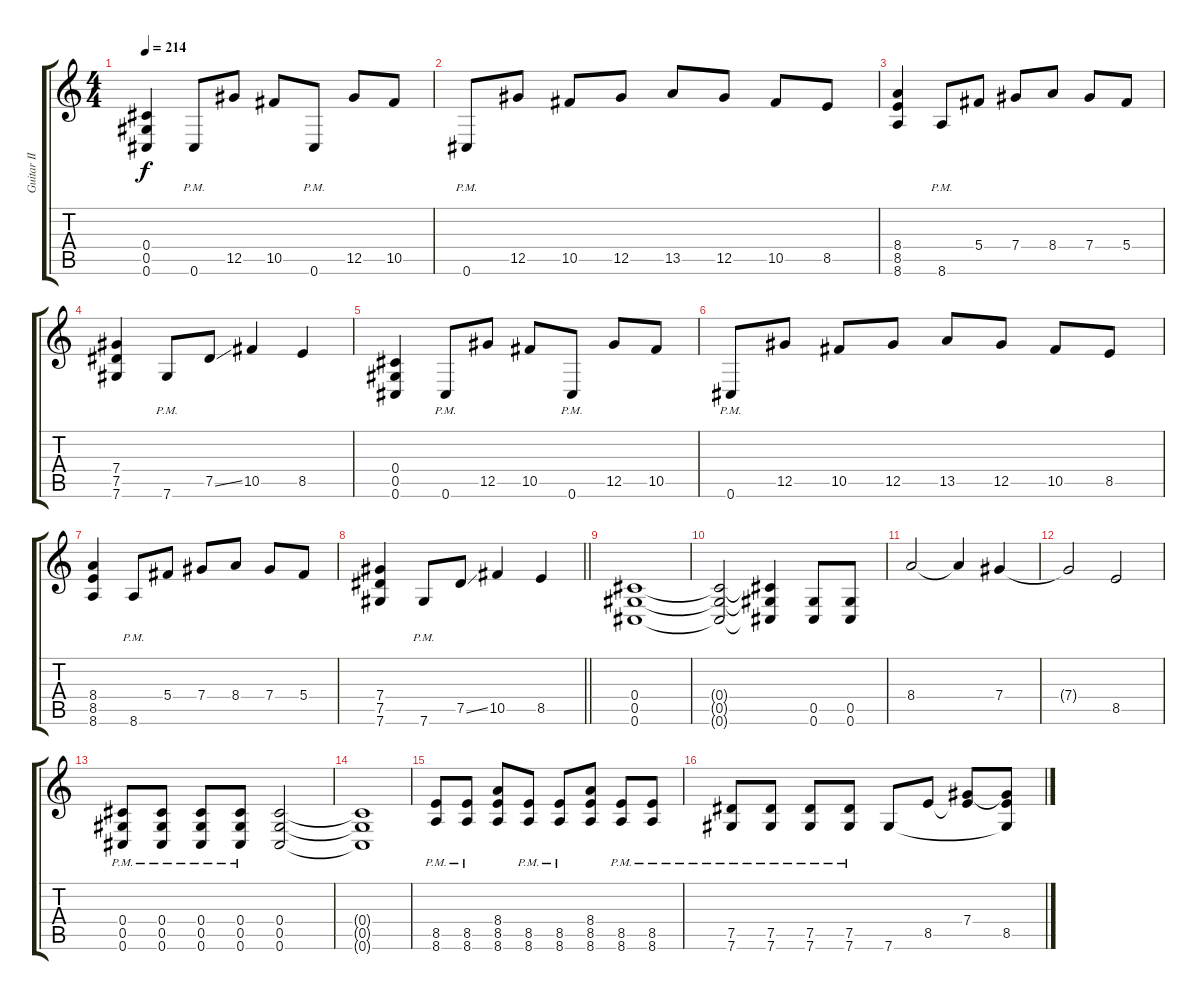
\track ("Guitar II" "Guitar II") {instrument distortionguitar}
\staff {score tabs}
\tuning (Eb4 Bb3 Gb3 Db3 Ab2 Db2) {hide}
\ts (4 4)
\tempo 214
\clef g2
\ks c
(0.4 0.5 0.6).4{dy f} 0.6{pm}.8 12.5.8 10.5.8 0.6{pm}.8 12.5.8 10.5.8 |
0.6{pm}.8 12.5.8 10.5.8 12.5.8 13.5.8 12.5.8 10.5.8 8.5.8 |
(8.4 8.5 8.6).4 8.6{pm}.8 5.4.8 7.4.8 8.4.8 7.4.8 5.4.8 |
(7.4 7.5 7.6).4 7.6{pm}.8 7.5{ss}.8 10.5.4 8.5.4 |
(0.4 0.5 0.6).4 0.6{pm}.8 12.5.8 10.5.8 0.6{pm}.8 12.5.8 10.5.8 |
0.6{pm}.8 12.5.8 10.5.8 12.5.8 13.5.8 12.5.8 10.5.8 8.5.8 |
(8.4 8.5 8.6).4 8.6{pm}.8 5.4.8 7.4.8 8.4.8 7.4.8 5.4.8 |
\barLineRight lightlight
(7.4 7.5 7.6).4 7.6{pm}.8 7.5{ss}.8 10.5.4 8.5.4 |
\section ("" "")
(0.4 0.5 0.6).1 |
(0.4{t} 0.5{t} 0.6{t}).2 (0.4{t} 0.5{t} 0.6{t}).4 (0.5 0.6).8 (0.5 0.6).8 |
8.4.2 8.4{t}.4 7.4.4 |
7.4{t}.2 8.5.2 |
(0.4{pm} 0.5{pm} 0.6{pm}).8 (0.4{pm} 0.5{pm} 0.6{pm}).8 (0.4{pm} 0.5{pm} 0.6{pm}).8 (0.4{pm} 0.5{pm} 0.6{pm}).8 (0.4 0.5 0.6).2 |
(0.4{t} 0.5{t} 0.6{t}).1 |
(8.5{pm} 8.6{pm}).8 (8.5{pm} 8.6{pm}).8 (8.4 8.5 8.6).8 (8.5{pm} 8.6{pm}).8 (8.5{pm} 8.6{pm}).8 (8.4 8.5 8.6).8 (8.5{pm} 8.6{pm}).8 (8.5{pm} 8.6{pm}).8 |
(7.5{pm} 7.6{pm}).8 (7.5{pm} 7.6{pm}).8 (7.5{pm} 7.6{pm}).8 (7.5{pm} 7.6{pm}).8 7.6.8 8.5.8 (7.4 8.5{t}).8 (7.4{t} 8.5 7.6{t}).8
